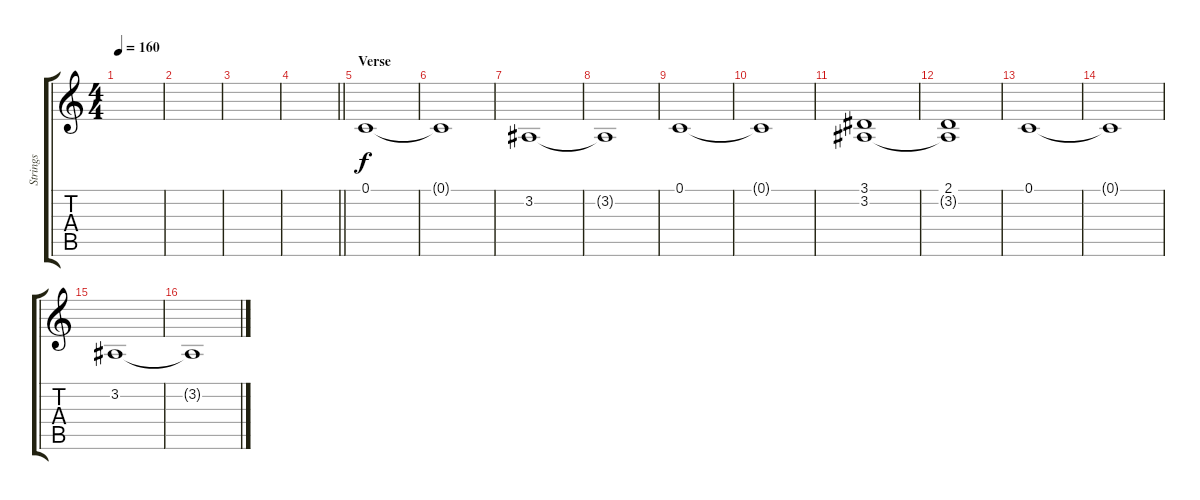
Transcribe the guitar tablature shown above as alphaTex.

\track ("Strings" "Strings") {instrument stringensemble1}
\staff {score tabs}
\tuning (C4 G3 Eb3 Bb2 F2 C2) {hide}
\ts (4 4)
\tempo 160
\clef g2
\ks c
|
|
|
\barLineRight lightlight
|
\section ("" "Verse")
0.1.1 |
0.1{t}.1 |
3.2.1 |
3.2{t}.1 |
0.1.1 |
0.1{t}.1 |
(3.1 3.2).1 |
(2.1 3.2{t}).1 |
0.1.1 |
0.1{t}.1 |
3.2.1 |
3.2{t}.1
